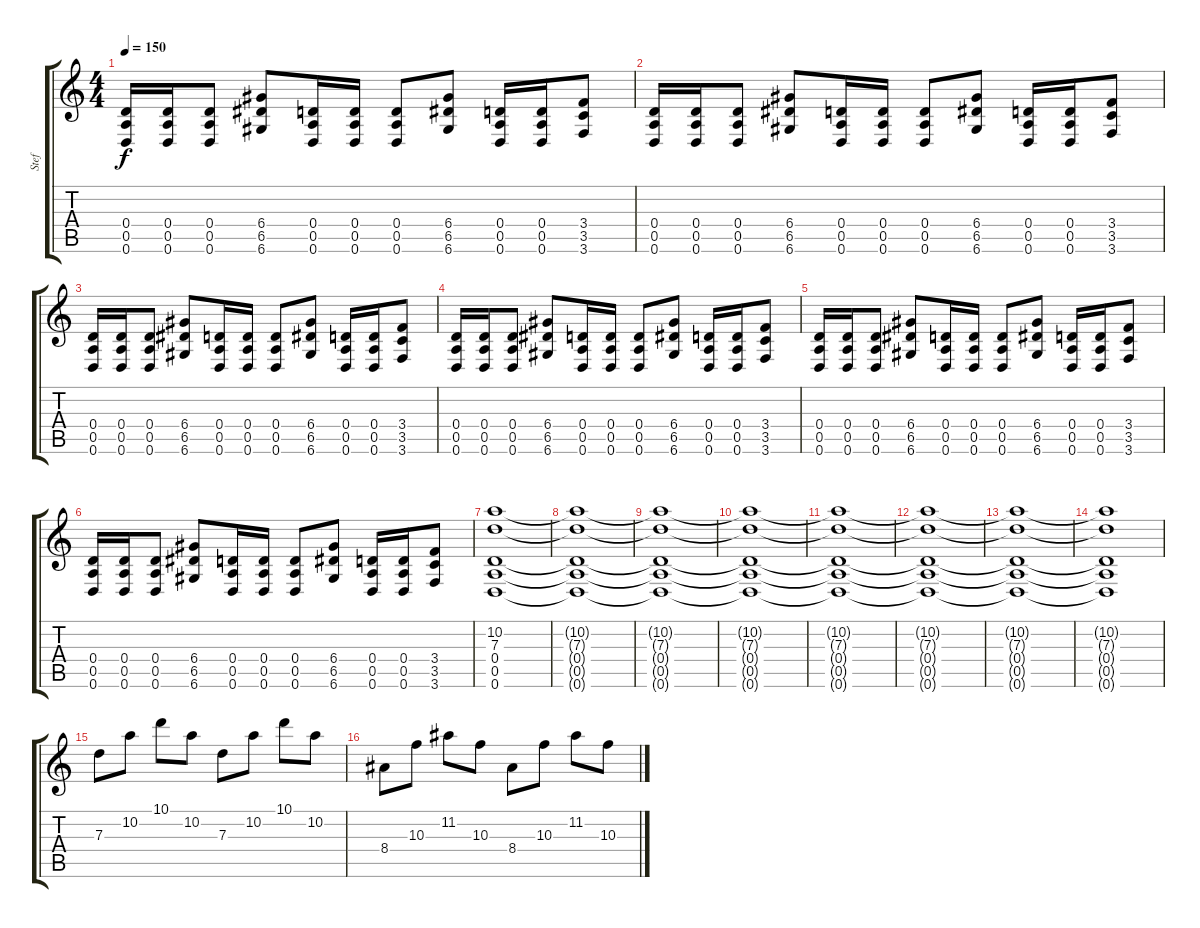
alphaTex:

\track ("Stef" "Stef") {instrument distortionguitar}
\staff {score tabs}
\tuning (E4 B3 G3 D3 A2 D2) {hide}
\ts (4 4)
\tempo 150
\clef g2
\ks c
(0.4 0.5 0.6).16{dy f} (0.4 0.5 0.6).16 (0.4 0.5 0.6).8 (6.4 6.5 6.6).8 (0.4 0.5 0.6).16 (0.4 0.5 0.6).16 (0.4 0.5 0.6).8 (6.4 6.5 6.6).8 (0.4 0.5 0.6).16 (0.4 0.5 0.6).16 (3.4 3.5 3.6).8 |
(0.4 0.5 0.6).16 (0.4 0.5 0.6).16 (0.4 0.5 0.6).8 (6.4 6.5 6.6).8 (0.4 0.5 0.6).16 (0.4 0.5 0.6).16 (0.4 0.5 0.6).8 (6.4 6.5 6.6).8 (0.4 0.5 0.6).16 (0.4 0.5 0.6).16 (3.4 3.5 3.6).8 |
(0.4 0.5 0.6).16 (0.4 0.5 0.6).16 (0.4 0.5 0.6).8 (6.4 6.5 6.6).8 (0.4 0.5 0.6).16 (0.4 0.5 0.6).16 (0.4 0.5 0.6).8 (6.4 6.5 6.6).8 (0.4 0.5 0.6).16 (0.4 0.5 0.6).16 (3.4 3.5 3.6).8 |
(0.4 0.5 0.6).16 (0.4 0.5 0.6).16 (0.4 0.5 0.6).8 (6.4 6.5 6.6).8 (0.4 0.5 0.6).16 (0.4 0.5 0.6).16 (0.4 0.5 0.6).8 (6.4 6.5 6.6).8 (0.4 0.5 0.6).16 (0.4 0.5 0.6).16 (3.4 3.5 3.6).8 |
(0.4 0.5 0.6).16 (0.4 0.5 0.6).16 (0.4 0.5 0.6).8 (6.4 6.5 6.6).8 (0.4 0.5 0.6).16 (0.4 0.5 0.6).16 (0.4 0.5 0.6).8 (6.4 6.5 6.6).8 (0.4 0.5 0.6).16 (0.4 0.5 0.6).16 (3.4 3.5 3.6).8 |
(0.4 0.5 0.6).16 (0.4 0.5 0.6).16 (0.4 0.5 0.6).8 (6.4 6.5 6.6).8 (0.4 0.5 0.6).16 (0.4 0.5 0.6).16 (0.4 0.5 0.6).8 (6.4 6.5 6.6).8 (0.4 0.5 0.6).16 (0.4 0.5 0.6).16 (3.4 3.5 3.6).8 |
(10.2 7.3 0.4 0.5 0.6).1 |
(10.2{t} 7.3{t} 0.4{t} 0.5{t} 0.6{t}).1 |
(10.2{t} 7.3{t} 0.4{t} 0.5{t} 0.6{t}).1 |
(10.2{t} 7.3{t} 0.4{t} 0.5{t} 0.6{t}).1 |
(10.2{t} 7.3{t} 0.4{t} 0.5{t} 0.6{t}).1 |
(10.2{t} 7.3{t} 0.4{t} 0.5{t} 0.6{t}).1 |
(10.2{t} 7.3{t} 0.4{t} 0.5{t} 0.6{t}).1 |
(10.2{t} 7.3{t} 0.4{t} 0.5{t} 0.6{t}).1 |
7.3.8 10.2.8 10.1.8 10.2.8 7.3.8 10.2.8 10.1.8 10.2.8 |
8.4.8 10.3.8 11.2.8 10.3.8 8.4.8 10.3.8 11.2.8 10.3.8
